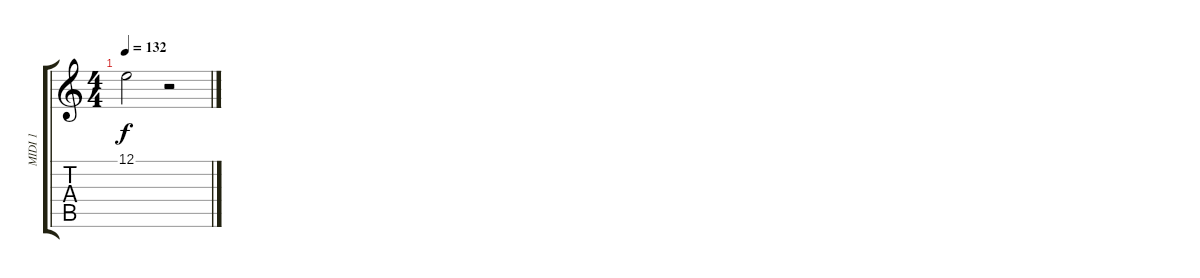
\track ("MIDI 1" "MIDI 1") {solo instrument synthstrings1}
\staff {score tabs}
\tuning (E4 B3 G3 D3 A2 E2) {hide}
\ts (4 4)
\tempo 132
\clef g2
\ks c
12.1{t}.2{dy f} r.2
